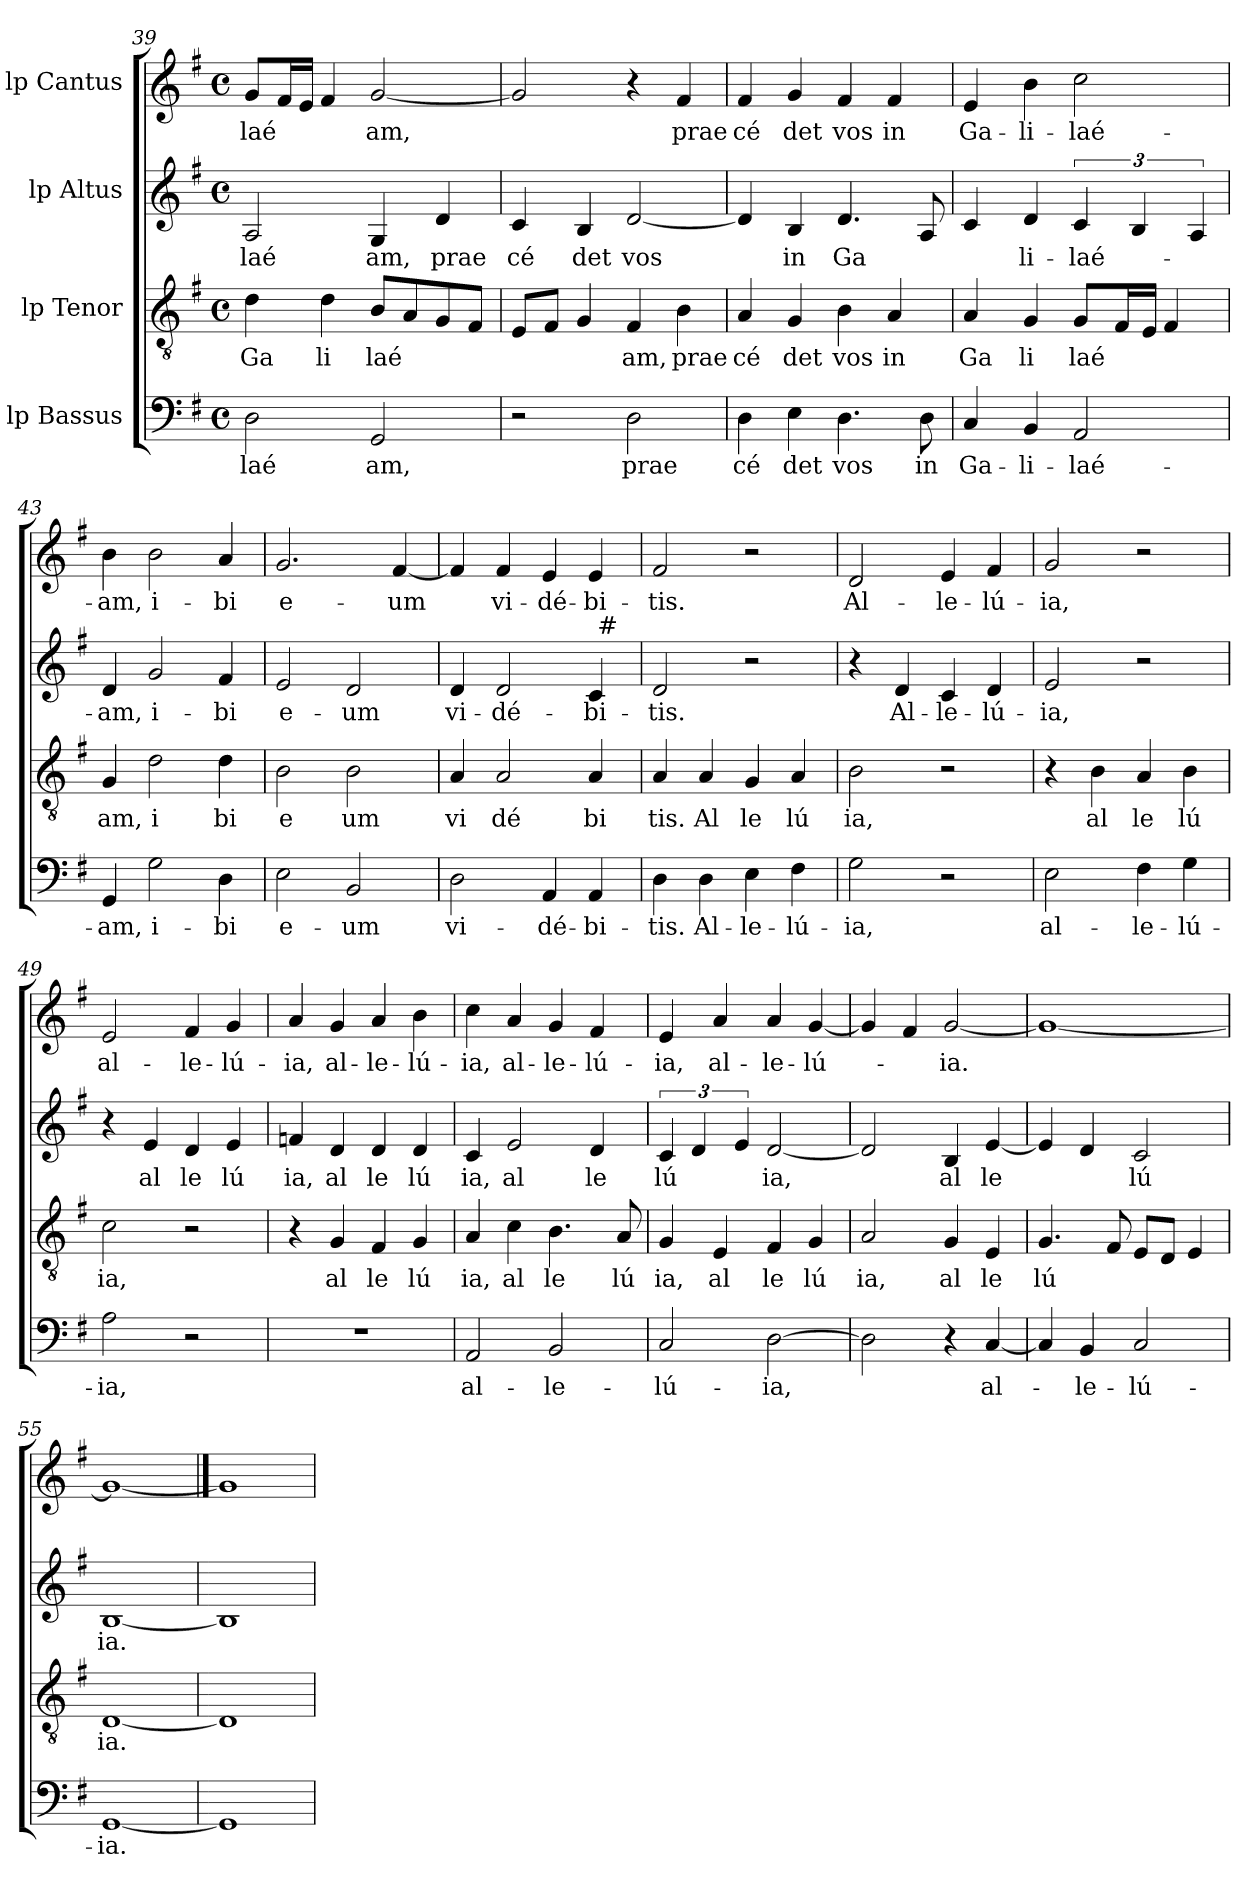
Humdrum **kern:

**kern	**text	**kern	**text	**kern	**text	**kern	**text
*part4	*part4	*part3	*part3	*part2	*part2	*part1	*part1
*staff4	*staff4	*staff3	*staff3	*staff2	*staff2	*staff1	*staff1
*I"lp Bassus	*	*I"lp Tenor	*	*I"lp Altus	*	*I"lp Cantus	*
*clefF4	*	*clefGv2	*	*clefG2	*	*clefG2	*
*k[f#]	*	*k[f#]	*	*k[f#]	*	*k[f#]	*
*G:	*	*G:	*	*G:	*	*G:	*
*M4/4	*	*M4/4	*	*M4/4	*	*M4/4	*
*met(c)	*	*met(c)	*	*met(c)	*	*met(c)	*
=39	=39	=39	=39	=39	=39	=39	=39
!	!LO:LY:b:cj	!	!LO:LY:b:cj	!	!LO:LY:b:cj	!	!LO:LY:b
2D\	laé	4d\	Ga	2A/	laé	8g/L	laé
.	.	.	.	.	.	16f#/	.
.	.	.	.	.	.	16e/J	.
!	!	!	!LO:LY:b:cj	!	!	!	!
.	.	4d\	li	.	.	4f#/	.
!	!LO:LY:b:cj	!	!LO:LY:b	!	!LO:LY:b:cj	!	!LO:LY:b:cj
2GG/	am,	8B/L	laé	4G/	am,	[<2g/	am,
.	.	8A/	.	.	.	.	.
!	!	!	!	!	!LO:LY:b:cj	!	!
.	.	8G/	.	4d/	prae	.	.
.	.	8F#/J	.	.	.	.	.
=40	=40	=40	=40	=40	=40	=40	=40
!	!	!	!	!	!LO:LY:b:cj	!	!
2r	.	8E/L	.	4c/	cé	2g/]	.
.	.	8F#/J	.	.	.	.	.
!	!	!	!	!	!LO:LY:b:cj	!	!
.	.	4G/	.	4B/	det	.	.
!	!LO:LY:b:cj	!	!LO:LY:b:cj	!	!LO:LY:b:cj	!	!
2D\	prae	4F#/	am,	[<2d/	vos	4r	.
!	!	!	!LO:LY:b:cj	!	!	!	!LO:LY:b:cj
.	.	4B\	prae	.	.	4f#/	prae
=41	=41	=41	=41	=41	=41	=41	=41
!	!LO:LY:b:cj	!	!LO:LY:b:cj	!	!	!	!LO:LY:b:cj
4D\	cé	4A/	cé	4d/]	.	4f#/	cé
!	!LO:LY:b:cj	!	!LO:LY:b:cj	!	!LO:LY:b:cj	!	!LO:LY:b:cj
4E\	det	4G/	det	4B/	in	4g/	det
!	!LO:LY:b:cj	!	!LO:LY:b:cj	!	!LO:LY:b:cj	!	!LO:LY:b:cj
4.D\	vos	4B\	vos	4.d/	Ga	4f#/	vos
!	!	!	!LO:LY:b:cj	!	!	!	!LO:LY:b:cj
.	.	4A/	in	.	.	4f#/	in
!	!LO:LY:b:cj	!	!	!	!	!	!
8D\	in	.	.	8A/	.	.	.
!!LO:LB:g=z
=42	=42	=42	=42	=42	=42	=42	=42
!	!LO:LY:b:cj	!	!LO:LY:b:cj	!	!	!	!LO:LY:b:cj
*	*	*^	*	*	*	*	*
4C/	Ga-	4A/	32ryy	Ga	4c/	.	4e/	Ga-
.	.	.	2ryy	.	.	.	.	.
!	!LO:LY:b:cj	!	!	!LO:LY:b:cj	!	!LO:LY:b:cj	!	!LO:LY:b:cj
4BB/	-li-	4G/	.	li	4d/	li-	4b\	-li-
!	!LO:LY:b:cj	!	!	!LO:LY:b	!	!LO:LY:b	!	!LO:LY:b:cj
2AA/	-laé-	8G/L	.	laé	6c/	-laé-	2cc\	-laé-
.	.	.	4...ryy	.	.	.	.	.
.	.	16F#/	.	.	.	.	.	.
.	.	.	.	.	6B/	.	.	.
.	.	16E/J	.	.	.	.	.	.
.	.	4F#/	.	.	.	.	.	.
.	.	.	.	.	6A/	.	.	.
=43	=43	=43	=43	=43	=43	=43	=43	=43
!	!LO:LY:b:cj	!	!	!LO:LY:b:cj	!	!LO:LY:b:cj	!	!LO:LY:b:cj
*	*	*v	*v	*	*	*	*	*
4GG/	-am,	4G/	am,	4d/	-am,	4b\	-am,
!	!LO:LY:b:cj	!	!LO:LY:b:cj	!	!LO:LY:b:cj	!	!LO:LY:b:cj
2G\	i-	2d\	i	2g/	i-	2b\	i-
!	!LO:LY:b:cj	!	!LO:LY:b:cj	!	!LO:LY:b:cj	!	!LO:LY:b:cj
4D\	-bi	4d\	bi	4f#/	-bi	4a/	-bi
=44	=44	=44	=44	=44	=44	=44	=44
!	!LO:LY:b:cj	!	!LO:LY:b:cj	!	!LO:LY:b:cj	!	!LO:LY:b:cj
2E\	e-	2B\	e	2e/	e-	2.g/	e-
!	!LO:LY:b:cj	!	!LO:LY:b:cj	!	!LO:LY:b:cj	!	!
2BB/	-um	2B\	um	2d/	-um	.	.
!	!	!	!	!	!	!	!LO:LY:b:cj
.	.	.	.	.	.	[<4f#/	-um
=45	=45	=45	=45	=45	=45	=45	=45
!	!LO:LY:b:cj	!	!LO:LY:b:cj	!	!LO:LY:b:cj	!	!
*	*	*	*	*^	*	*	*
2D\	vi-	4A/	vi	4d/	2ryy	vi-	4f#/]	.
!	!	!	!LO:LY:b:cj	!	!	!LO:LY:b:cj	!	!LO:LY:b:cj
.	.	2A/	dé	2d/	.	-dé-	4f#/	vi-
!	!LO:LY:b:cj	!	!	!	!	!	!	!LO:LY:b:cj
4AA/	-dé-	.	.	.	4ryy	.	4e/	-dé-
!	!LO:LY:b:cj	!	!LO:LY:b:cj	!	!	!LO:LY:b:cj	!	!LO:LY:b:cj
4AA/	-bi-	4A/	bi	4c/	64ryy	-bi-	4e/	-bi-
!	!	!	!	!	!LO:TX:a:t=#	!	!	!
.	.	.	.	.	8...ryy	.	.	.
=46	=46	=46	=46	=46	=46	=46	=46	=46
!	!LO:LY:b:cj	!	!LO:LY:b:cj	!	!	!LO:LY:b:cj	!	!LO:LY:b:cj
*	*	*	*	*v	*v	*	*	*
4D\	-tis.	4A/	tis.	2d/	-tis.	2f#/	-tis.
!	!LO:LY:b:cj	!	!LO:LY:b:cj	!	!	!	!
4D\	Al-	4A/	Al	.	.	.	.
!	!LO:LY:b:cj	!	!LO:LY:b:cj	!	!	!	!
4E\	-le-	4G/	le	2r	.	2r	.
!	!LO:LY:b:cj	!	!LO:LY:b:cj	!	!	!	!
4F#\	-lú-	4A/	lú	.	.	.	.
=47	=47	=47	=47	=47	=47	=47	=47
!	!LO:LY:b:cj	!	!LO:LY:b:cj	!	!	!	!LO:LY:b:cj
2G\	-ia,	2B\	ia,	4r	.	2d/	Al-
!	!	!	!	!	!LO:LY:b:cj	!	!
.	.	.	.	4d/	Al-	.	.
!	!	!	!	!	!LO:LY:b:cj	!	!LO:LY:b:cj
2r	.	2r	.	4c/	-le-	4e/	-le-
!	!	!	!	!	!LO:LY:b:cj	!	!LO:LY:b:cj
.	.	.	.	4d/	-lú-	4f#/	-lú-
=48	=48	=48	=48	=48	=48	=48	=48
!	!LO:LY:b:cj	!	!	!	!LO:LY:b:cj	!	!LO:LY:b:cj
2E\	al-	4r	.	2e/	-ia,	2g/	-ia,
!	!	!	!LO:LY:b:cj	!	!	!	!
.	.	4B\	al	.	.	.	.
!	!LO:LY:b:cj	!	!LO:LY:b:cj	!	!	!	!
4F#\	-le-	4A/	le	2r	.	2r	.
!	!LO:LY:b:cj	!	!LO:LY:b:cj	!	!	!	!
4G\	-lú-	4B\	lú	.	.	.	.
!!LO:LB:g=z
=49	=49	=49	=49	=49	=49	=49	=49
!	!LO:LY:b:cj	!	!LO:LY:b:cj	!	!	!	!LO:LY:b:cj
2A\	-ia,	2c\	ia,	4r	.	2e/	al-
!	!	!	!	!	!LO:LY:b:cj	!	!
.	.	.	.	4e/	al	.	.
!	!	!	!	!	!LO:LY:b:cj	!	!LO:LY:b:cj
2r	.	2r	.	4d/	le	4f#/	-le-
!	!	!	!	!	!LO:LY:b:cj	!	!LO:LY:b:cj
.	.	.	.	4e/	lú	4g/	-lú-
=50	=50	=50	=50	=50	=50	=50	=50
!	!	!	!	!	!LO:LY:b:cj	!	!LO:LY:b:cj
1r	.	4r	.	4fn/	ia,	4a/	-ia,
!	!	!	!LO:LY:b:cj	!	!LO:LY:b:cj	!	!LO:LY:b:cj
.	.	4G/	al	4d/	al	4g/	al-
!	!	!	!LO:LY:b:cj	!	!LO:LY:b:cj	!	!LO:LY:b:cj
.	.	4F#/	le	4d/	le	4a/	-le-
!	!	!	!LO:LY:b:cj	!	!LO:LY:b:cj	!	!LO:LY:b:cj
.	.	4G/	lú	4d/	lú	4b\	-lú-
=51	=51	=51	=51	=51	=51	=51	=51
!	!LO:LY:b:cj	!	!LO:LY:b:cj	!	!LO:LY:b:cj	!	!LO:LY:b:cj
2AA/	al-	4A/	ia,	4c/	ia,	4cc\	-ia,
!	!	!	!LO:LY:b:cj	!	!LO:LY:b:cj	!	!LO:LY:b:cj
.	.	4c\	al	2e/	al	4a/	al-
!	!LO:LY:b:cj	!	!LO:LY:b:cj	!	!	!	!LO:LY:b:cj
2BB/	-le-	4.B\	le	.	.	4g/	-le-
!	!	!	!	!	!LO:LY:b:cj	!	!LO:LY:b:cj
.	.	.	.	4d/	le	4f#/	-lú-
!	!	!	!LO:LY:b:cj	!	!	!	!
.	.	8A/	lú	.	.	.	.
=52	=52	=52	=52	=52	=52	=52	=52
!	!LO:LY:b:cj	!	!LO:LY:b:cj	!	!LO:LY:b:cj	!	!LO:LY:b:cj
2C/	-lú-	4G/	ia,	6c/	lú	4e/	-ia,
.	.	.	.	6d/	.	.	.
!	!	!	!LO:LY:b:cj	!	!	!	!LO:LY:b:cj
.	.	4E/	al	.	.	4a/	al-
.	.	.	.	6e/	.	.	.
!	!LO:LY:b:cj	!	!LO:LY:b:cj	!	!LO:LY:b:cj	!	!LO:LY:b:cj
[>2D\	-ia,	4F#/	le	[<2d/	ia,	4a/	-le-
!	!	!	!LO:LY:b:cj	!	!	!	!LO:LY:b:cj
.	.	4G/	lú	.	.	[<4g/	-lú-
=53	=53	=53	=53	=53	=53	=53	=53
!	!	!	!LO:LY:b:cj	!	!	!	!
2D\]	.	2A/	ia,	2d/]	.	4g/]	.
.	.	.	.	.	.	4f#/	.
!	!	!	!LO:LY:b:cj	!	!LO:LY:b:cj	!	!LO:LY:b:cj
4r	.	4G/	al	4B/	al	[<2g/	-ia.
!	!LO:LY:b:cj	!	!LO:LY:b:cj	!	!LO:LY:b:cj	!	!
[<4C/	al-	4E/	le	[<4e/	le	.	.
=54	=54	=54	=54	=54	=54	=54	=54
!	!	!	!LO:LY:b:cj	!	!	!	!
4C/]	.	4.G/	lú	4e/]	.	1g_<	.
!	!LO:LY:b:cj	!	!	!	!	!	!
4BB/	-le-	.	.	4d/	.	.	.
.	.	8F#/	.	.	.	.	.
!	!LO:LY:b:cj	!	!	!	!LO:LY:b:cj	!	!
2C/	-lú-	8E/L	.	2c/	lú	.	.
.	.	8D/J	.	.	.	.	.
.	.	4E/	.	.	.	.	.
=55	=55	=55	=55	=55	=55	=55	=55
!	!LO:LY:b:cj	!	!LO:LY:b:cj	!	!LO:LY:b:cj	!	!
[1GG	-ia.	[1D	ia.	[1B	ia.	1g_	.
=56	==56	=56	==56	=56	==56	==56	==56
1GG]	.	1D]	.	1B]	.	1g]	.
=	=	=	=	=	=	=	=
*-	*-	*-	*-	*-	*-	*-	*-
